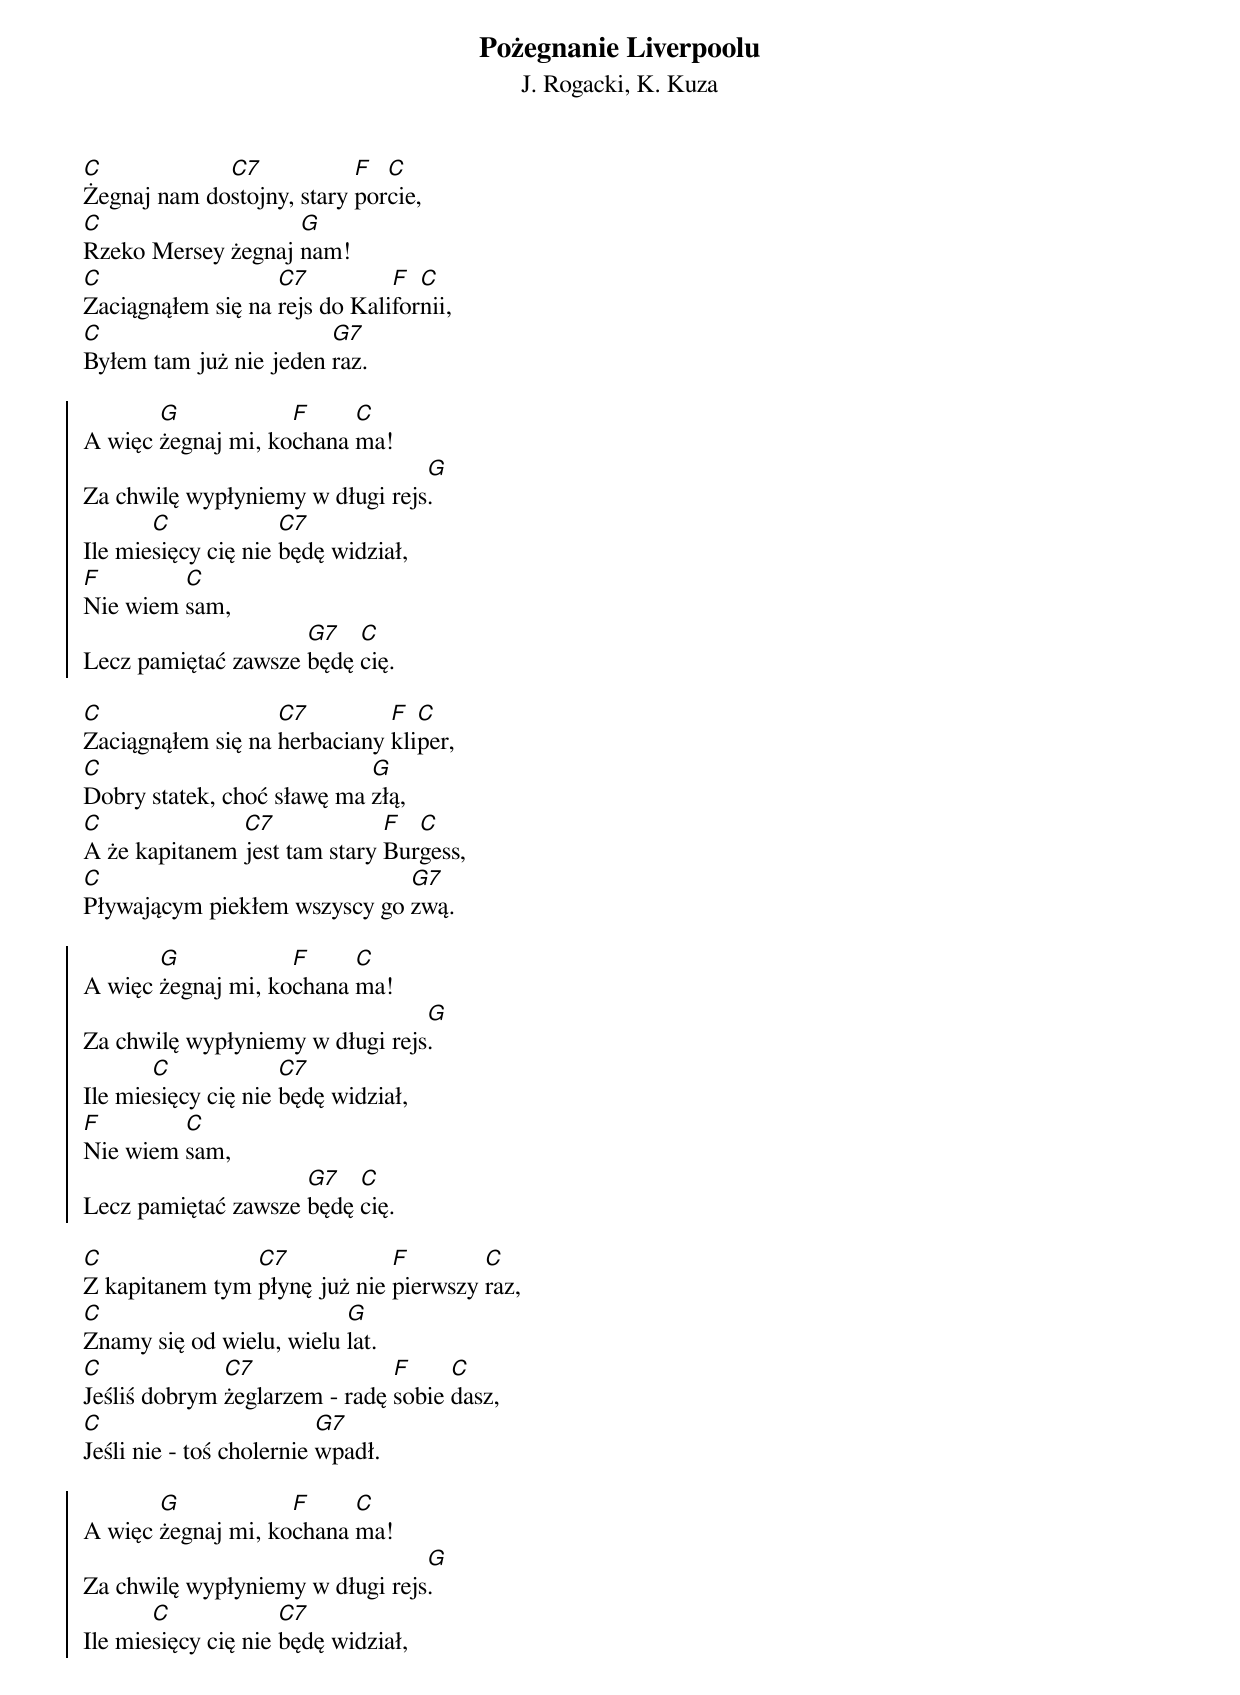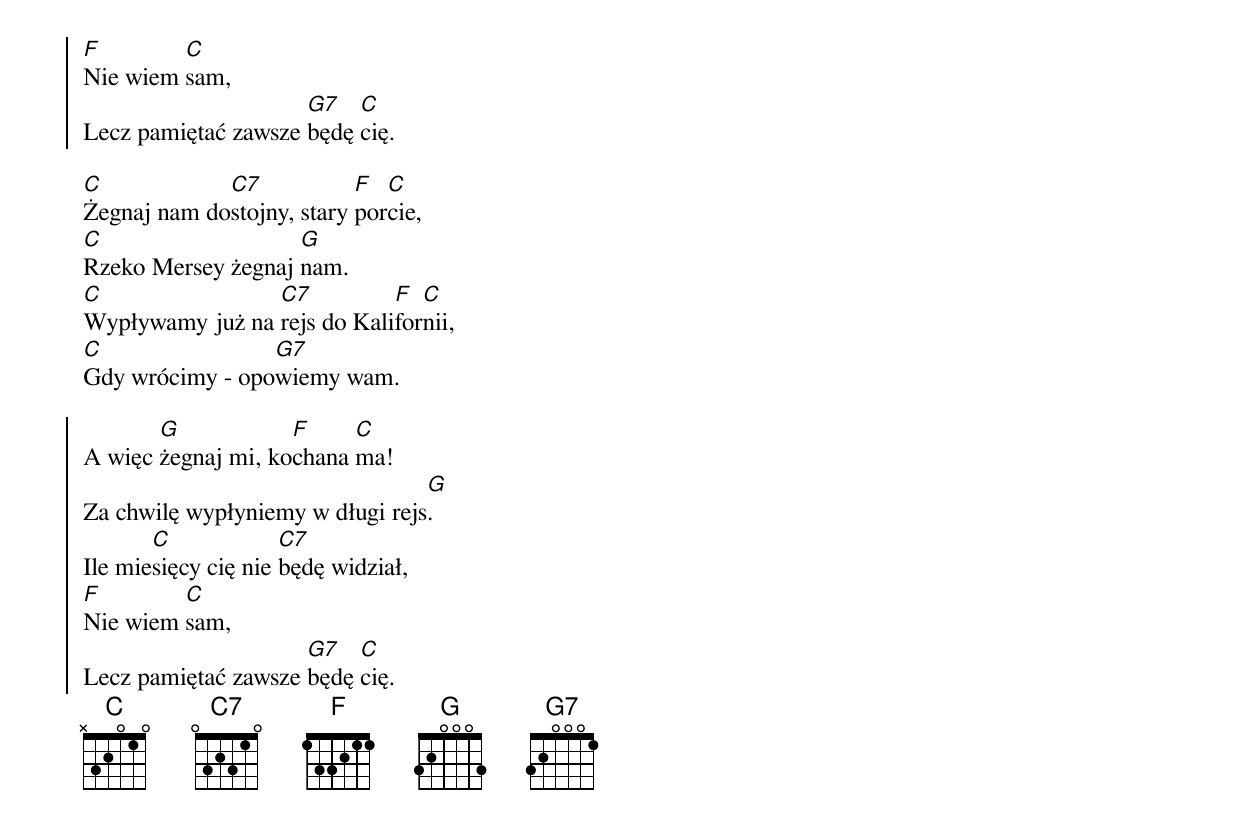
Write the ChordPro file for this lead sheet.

{t:Pożegnanie Liverpoolu}
{st:J. Rogacki, K. Kuza}
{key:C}

[C]Żegnaj nam do[C7]stojny, stary [F]por[C]cie,
[C]Rzeko Mersey żegnaj [G]nam!
[C]Zaciągnąłem się na [C7]rejs do Kali[F]for[C]nii,
[C]Byłem tam już nie jeden [G7]raz.

{soc}
A więc [G]żegnaj mi, ko[F]chana [C]ma!
Za chwilę wypłyniemy w długi rejs[G].
Ile mie[C]sięcy cię nie [C7]będę widział,
[F]Nie wiem [C]sam,
Lecz pamiętać zawsze [G7]będę [C]cię.
{eoc}

[C]Zaciągnąłem się na [C7]herbaciany [F]kli[C]per,
[C]Dobry statek, choć sławę ma [G]złą,
[C]A że kapitanem [C7]jest tam stary [F]Bur[C]gess,
[C]Pływającym piekłem wszyscy go [G7]zwą.

{soc}
A więc [G]żegnaj mi, ko[F]chana [C]ma!
Za chwilę wypłyniemy w długi rejs[G].
Ile mie[C]sięcy cię nie [C7]będę widział,
[F]Nie wiem [C]sam,
Lecz pamiętać zawsze [G7]będę [C]cię.
{eoc}

[C]Z kapitanem tym [C7]płynę już nie [F]pierwszy [C]raz,
[C]Znamy się od wielu, wielu [G]lat.
[C]Jeśliś dobrym [C7]żeglarzem - radę [F]sobie [C]dasz,
[C]Jeśli nie - toś cholernie [G7]wpadł.

{soc}
A więc [G]żegnaj mi, ko[F]chana [C]ma!
Za chwilę wypłyniemy w długi rejs[G].
Ile mie[C]sięcy cię nie [C7]będę widział,
[F]Nie wiem [C]sam,
Lecz pamiętać zawsze [G7]będę [C]cię.
{eoc}

[C]Żegnaj nam do[C7]stojny, stary [F]por[C]cie,
[C]Rzeko Mersey żegnaj [G]nam.
[C]Wypływamy już na [C7]rejs do Kali[F]for[C]nii,
[C]Gdy wrócimy - opo[G7]wiemy wam.

{soc}
A więc [G]żegnaj mi, ko[F]chana [C]ma!
Za chwilę wypłyniemy w długi rejs[G].
Ile mie[C]sięcy cię nie [C7]będę widział,
[F]Nie wiem [C]sam,
Lecz pamiętać zawsze [G7]będę [C]cię.
{eoc}
